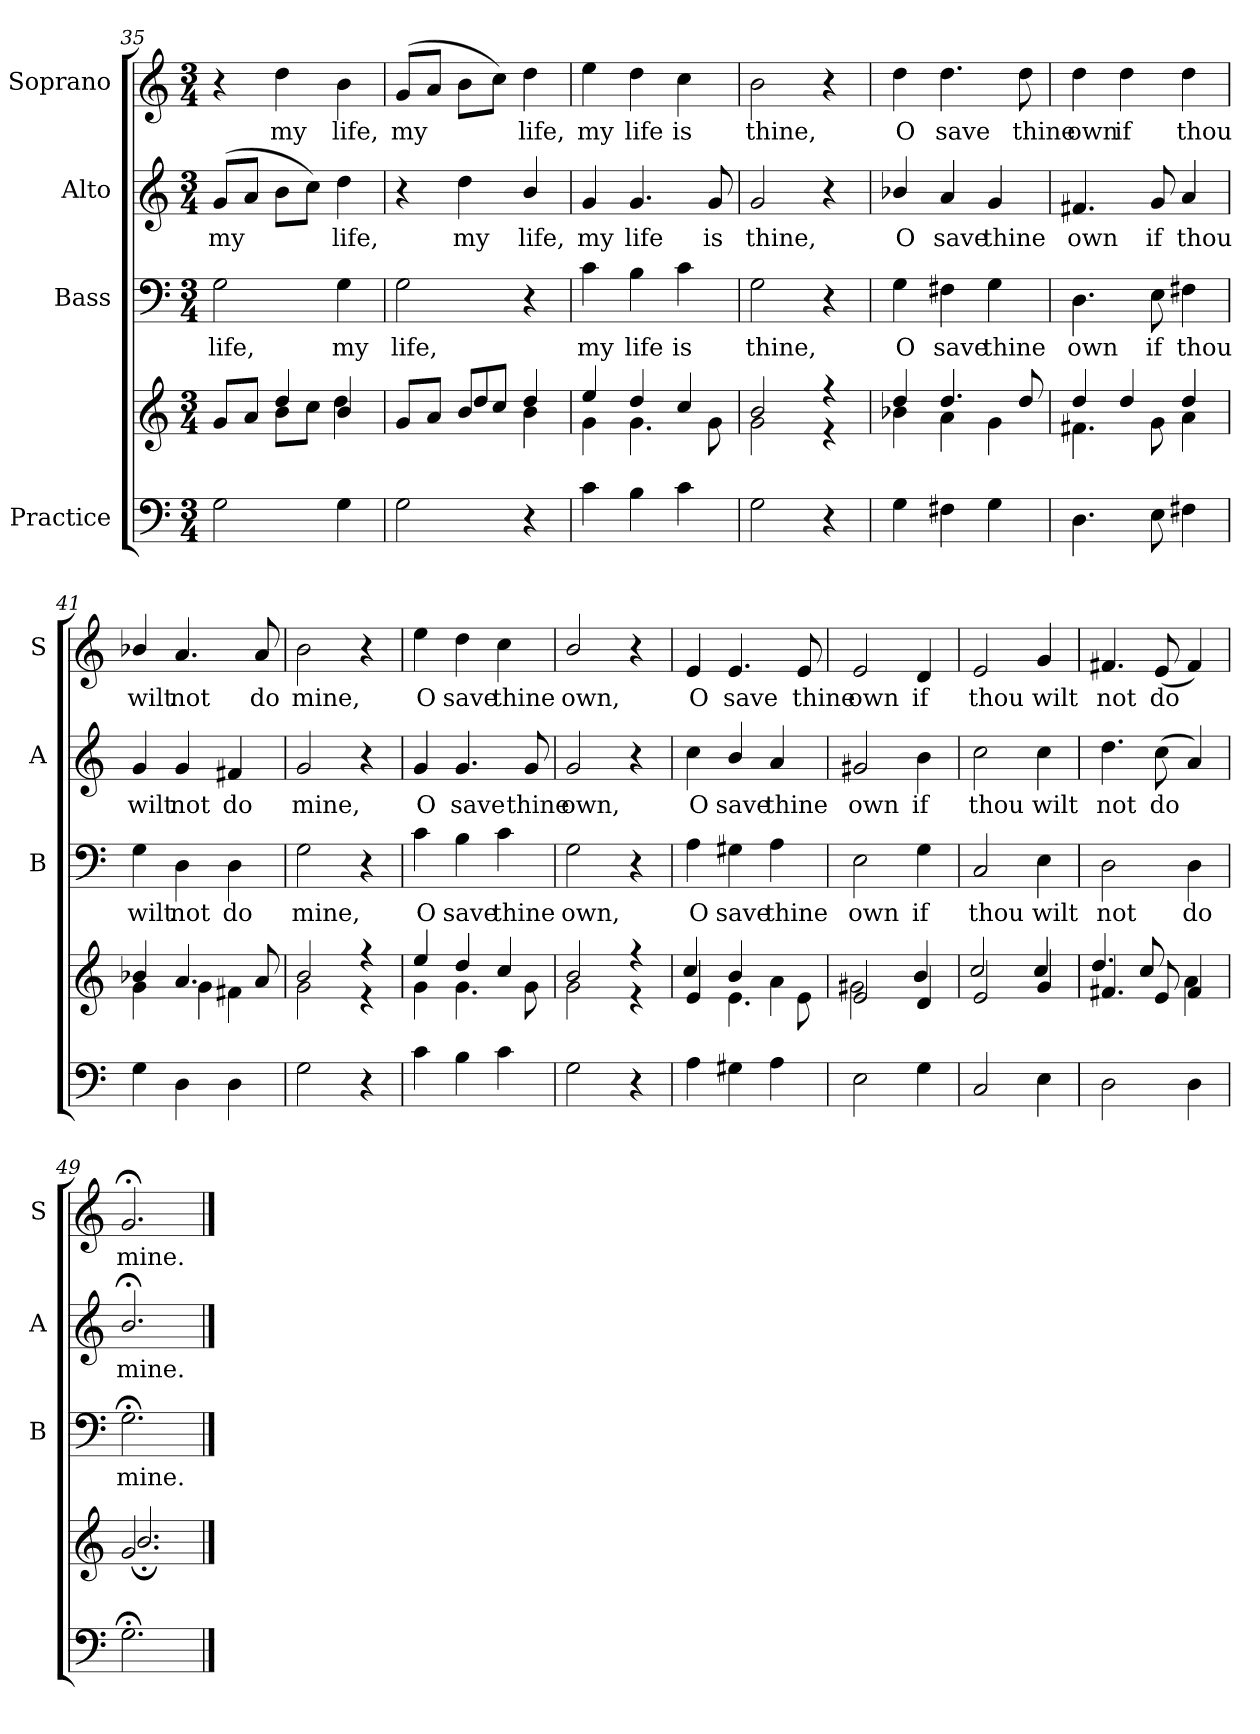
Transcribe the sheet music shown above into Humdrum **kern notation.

**kern	**kern	**kern	**text	**kern	**text	**kern	**text
*part4	*part4	*part3	*part3	*part2	*part2	*part1	*part1
*staff5	*staff4	*staff3	*staff3	*staff2	*staff2	*staff1	*staff1
*I"Practice	*	*I"Bass	*	*I"Alto	*	*I"Soprano	*
*	*	*I'B	*	*I'A	*	*I'S	*
*clefF4	*clefG2	*clefF4	*	*clefG2	*	*clefG2	*
*k[]	*k[]	*k[]	*	*k[]	*	*k[]	*
*C:	*C:	*C:	*	*C:	*	*C:	*
*M3/4	*M3/4	*M3/4	*	*M3/4	*	*M3/4	*
=35	=35	=35	=35	=35	=35	=35	=35
*	*^	*	*	*	*	*	*
!	!	!	!	!LO:LY:b	!	!LO:LY:b	!	!
2G	4ryy	8gL	2G	life,	(<8gL	my	4r	.
.	.	8aJ	.	.	8aJ	.	.	.
!	!	!	!	!	!	!	!	!LO:LY:b
.	4dd/	8bL	.	.	8bL	.	4dd	my
.	.	8ccJ	.	.	8ccJ)	.	.	.
!	!	!	!	!LO:LY:b	!	!LO:LY:b	!	!LO:LY:b
4G	4b	4dd	4G	my	4dd	life,	4b	life,
=36	=36	=36	=36	=36	=36	=36	=36	=36
!	!	!	!	!LO:LY:b	!	!	!	!LO:LY:b
2G	8gL	4ryy	2G	life,	4r	.	(<8gL	my
.	8aJ	.	.	.	.	.	8aJ	.
!	!	!	!	!	!	!LO:LY:b	!	!
.	8bL	4dd/	.	.	4dd	my	8bL	.
.	8ccJ	.	.	.	.	.	8ccJ)	.
!	!	!	!	!	!	!LO:LY:b	!	!LO:LY:b
4r	4dd	4b\	4r	.	4b/	life,	4dd	life,
=37	=37	=37	=37	=37	=37	=37	=37	=37
!	!	!	!	!LO:LY:b	!	!LO:LY:b	!	!LO:LY:b
4c	4ee	4g\	4c	my	4g	my	4ee	my
!	!	!	!	!LO:LY:b	!	!LO:LY:b	!	!LO:LY:b
4B	4dd/	4.g\	4B	life	4.g	life	4dd	life
!	!	!	!	!LO:LY:b	!	!	!	!LO:LY:b
4c	4cc/	.	4c	is	.	.	4cc	is
!	!	!	!	!	!	!LO:LY:b	!	!
.	.	8g\	.	.	8g	is	.	.
=38	=38	=38	=38	=38	=38	=38	=38	=38
!	!	!	!	!LO:LY:b	!	!LO:LY:b	!	!LO:LY:b
2G	2b/	2g	2G	thine,	2g	thine,	2b	thine,
4r	4r	4r	4r	.	4r	.	4r	.
!!LO:LB:g=z
=39	=39	=39	=39	=39	=39	=39	=39	=39
!	!	!	!	!LO:LY:b	!	!LO:LY:b	!	!LO:LY:b
4G	4dd	4b-X\	4G	O	4b-X/	O	4dd	O
!	!	!	!	!LO:LY:b	!	!LO:LY:b	!	!LO:LY:b
4F#X	4.dd/	4a\	4F#X	save	4a	save	4.dd	save
!	!	!	!	!LO:LY:b	!	!LO:LY:b	!	!
4G	.	4g\	4G	thine	4g	thine	.	.
!	!	!	!	!	!	!	!	!LO:LY:b
.	8dd/	.	.	.	.	.	8dd	thine
=40	=40	=40	=40	=40	=40	=40	=40	=40
!	!	!	!	!LO:LY:b	!	!LO:LY:b	!	!LO:LY:b
4.D	4dd/	4.f#X\	4.D	own	4.f#X	own	4dd	own
!	!	!	!	!	!	!	!	!LO:LY:b
.	4dd/	.	.	.	.	.	4dd	if
!	!	!	!	!LO:LY:b	!	!LO:LY:b	!	!
8E	.	8g\	8E	if	8g	if	.	.
!	!	!	!	!LO:LY:b	!	!LO:LY:b	!	!LO:LY:b
4F#X	4dd	4a\	4F#X	thou	4a	thou	4dd	thou
=41	=41	=41	=41	=41	=41	=41	=41	=41
!	!	!	!	!LO:LY:b	!	!LO:LY:b	!	!LO:LY:b
4G	4b-X/	4g	4G	wilt	4g	wilt	4b-X/	wilt
!	!	!	!	!LO:LY:b	!	!LO:LY:b	!	!LO:LY:b
4D	4.a	4g\	4D	not	4g	not	4.a	not
!	!	!	!	!LO:LY:b	!	!LO:LY:b	!	!
4D	.	4f#X\	4D	do	4f#X	do	.	.
!	!	!	!	!	!	!	!	!LO:LY:b
.	8a	.	.	.	.	.	8a	do
=42	=42	=42	=42	=42	=42	=42	=42	=42
!	!	!	!	!LO:LY:b	!	!LO:LY:b	!	!LO:LY:b
2G	2b/	2g	2G	mine,	2g	mine,	2b	mine,
4r	4r	4r	4r	.	4r	.	4r	.
=43	=43	=43	=43	=43	=43	=43	=43	=43
!	!	!	!	!LO:LY:b	!	!LO:LY:b	!	!LO:LY:b
4c	4ee	4g\	4c	O	4g	O	4ee	O
!	!	!	!	!LO:LY:b	!	!LO:LY:b	!	!LO:LY:b
4B	4dd/	4.g\	4B	save	4.g	save	4dd	save
!	!	!	!	!LO:LY:b	!	!	!	!LO:LY:b
4c	4cc/	.	4c	thine	.	.	4cc	thine
!	!	!	!	!	!	!LO:LY:b	!	!
.	.	8g\	.	.	8g	thine	.	.
!!LO:LB:g=z
=44	=44	=44	=44	=44	=44	=44	=44	=44
!	!	!	!	!LO:LY:b	!	!LO:LY:b	!	!LO:LY:b
2G	2b/	2g	2G	own,	2g	own,	2b/	own,
4r	4r	4r	4r	.	4r	.	4r	.
=45	=45	=45	=45	=45	=45	=45	=45	=45
!	!	!	!	!LO:LY:b	!	!LO:LY:b	!	!LO:LY:b
4A	4e	4cc/	4A	O	4cc	O	4e	O
!	!	!	!	!LO:LY:b	!	!LO:LY:b	!	!LO:LY:b
4G#X	4.e\	4b/	4G#X	save	4b/	save	4.e	save
!	!	!	!	!LO:LY:b	!	!LO:LY:b	!	!
4A	.	4a	4A	thine	4a	thine	.	.
!	!	!	!	!	!	!	!	!LO:LY:b
.	8e\	.	.	.	.	.	8e	thine
=46	=46	=46	=46	=46	=46	=46	=46	=46
!	!	!	!	!LO:LY:b	!	!LO:LY:b	!	!LO:LY:b
2E	2e	2g#X	2E	own	2g#X	own	2e	own
!	!	!	!	!LO:LY:b	!	!LO:LY:b	!	!LO:LY:b
4G	4d	4b/	4G	if	4b	if	4d	if
=47	=47	=47	=47	=47	=47	=47	=47	=47
!	!	!	!	!LO:LY:b	!	!LO:LY:b	!	!LO:LY:b
2C	2e	2cc/	2C	thou	2cc	thou	2e	thou
!	!	!	!	!LO:LY:b	!	!LO:LY:b	!	!LO:LY:b
4E	4g	4cc/	4E	wilt	4cc	wilt	4g	wilt
=48	=48	=48	=48	=48	=48	=48	=48	=48
!	!	!	!	!LO:LY:b	!	!LO:LY:b	!	!LO:LY:b
2D	4.f#X	4.dd/	2D	not	4.dd	not	4.f#X	not
!	!	!	!	!	!	!LO:LY:b	!	!LO:LY:b
.	8e	8cc/	.	.	(<8cc	do	(<8e	do
!	!	!	!	!LO:LY:b	!	!	!	!
4D	4f#	4a	4D	do	4a)	.	4f#)	.
=49	=49	=49	=49	=49	=49	=49	=49	=49
!	!	!	!	!LO:LY:b	!	!LO:LY:b	!	!LO:LY:b
2.G;	2.g	2.b;</	2.G;<	mine.	2.b;</	mine.	2.g;<	mine.
*	*v	*v	*	*	*	*	*	*
==	==	==	==	==	==	==	==
*-	*-	*-	*-	*-	*-	*-	*-
